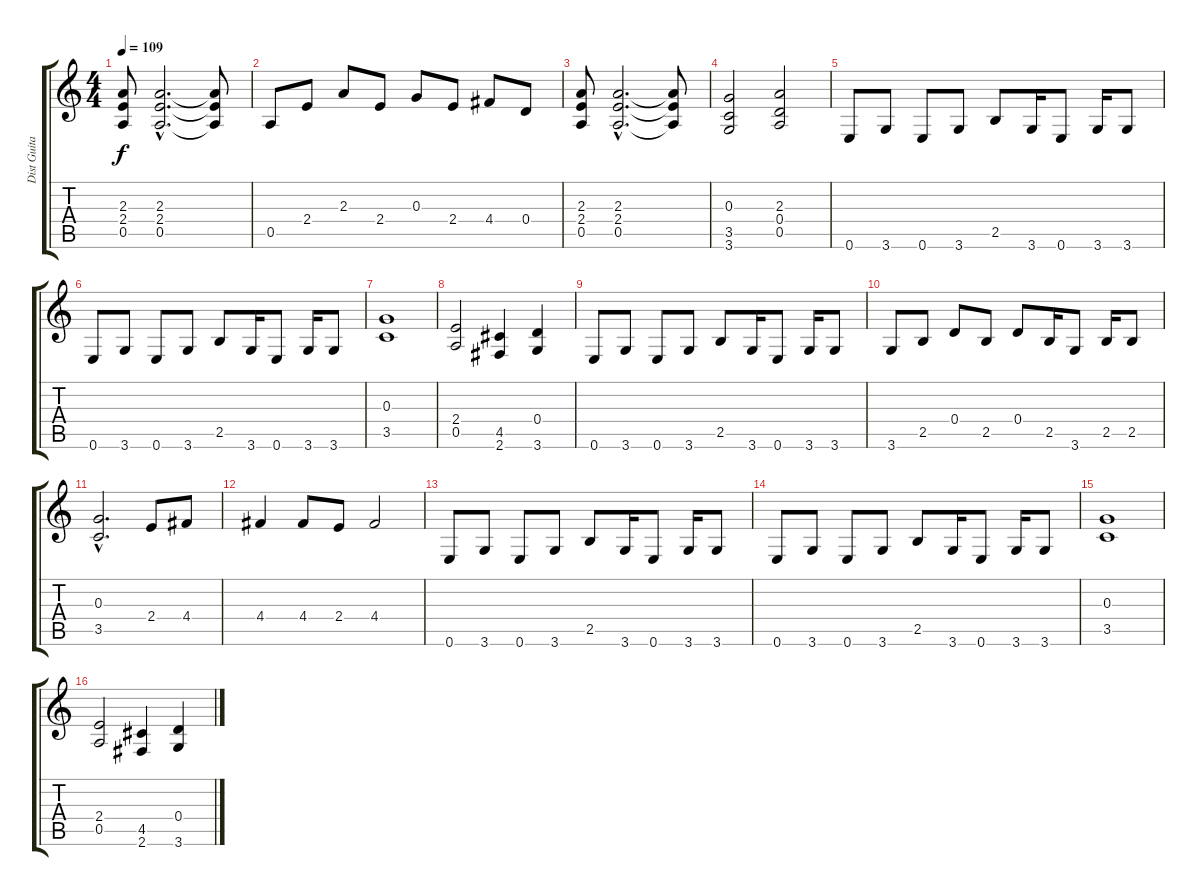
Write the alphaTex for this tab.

\track ("Dist Guitar 2" "Dist Guita") {instrument distortionguitar}
\staff {score tabs}
\tuning (E4 B3 G3 D3 A2 E2) {hide}
\ts (4 4)
\tempo 109
\clef g2
\ks c
(2.3 2.4 0.5).8{dy f} (2.3{hac} 2.4{hac} 0.5{hac}).2{d} (2.3{t} 2.4{t} 0.5{t}).8 |
0.5.8 2.4.8 2.3.8 2.4.8 0.3.8 2.4.8 4.4.8 0.4.8 |
(2.3 2.4 0.5).8 (2.3{hac} 2.4{hac} 0.5{hac}).2{d} (2.3{t} 2.4{t} 0.5{t}).8 |
(0.3 3.5 3.6).2 (2.3 0.4 0.5).2 |
0.6.8 3.6.8 0.6.8 3.6.8 2.5.8 3.6.16 0.6.8 3.6.16 3.6.8 |
0.6.8 3.6.8 0.6.8 3.6.8 2.5.8 3.6.16 0.6.8 3.6.16 3.6.8 |
(0.3 3.5).1 |
(2.4 0.5).2 (4.5 2.6).4 (0.4 3.6).4 |
0.6.8 3.6.8 0.6.8 3.6.8 2.5.8 3.6.16 0.6.8 3.6.16 3.6.8 |
3.6.8 2.5.8 0.4.8 2.5.8 0.4.8 2.5.16 3.6.8 2.5.16 2.5.8 |
(0.3{hac} 3.5{hac}).2{d} 2.4.8 4.4.8 |
4.4.4 4.4.8 2.4.8 4.4.2 |
0.6.8 3.6.8 0.6.8 3.6.8 2.5.8 3.6.16 0.6.8 3.6.16 3.6.8 |
0.6.8 3.6.8 0.6.8 3.6.8 2.5.8 3.6.16 0.6.8 3.6.16 3.6.8 |
(0.3 3.5).1 |
(2.4 0.5).2 (4.5 2.6).4 (0.4 3.6).4
